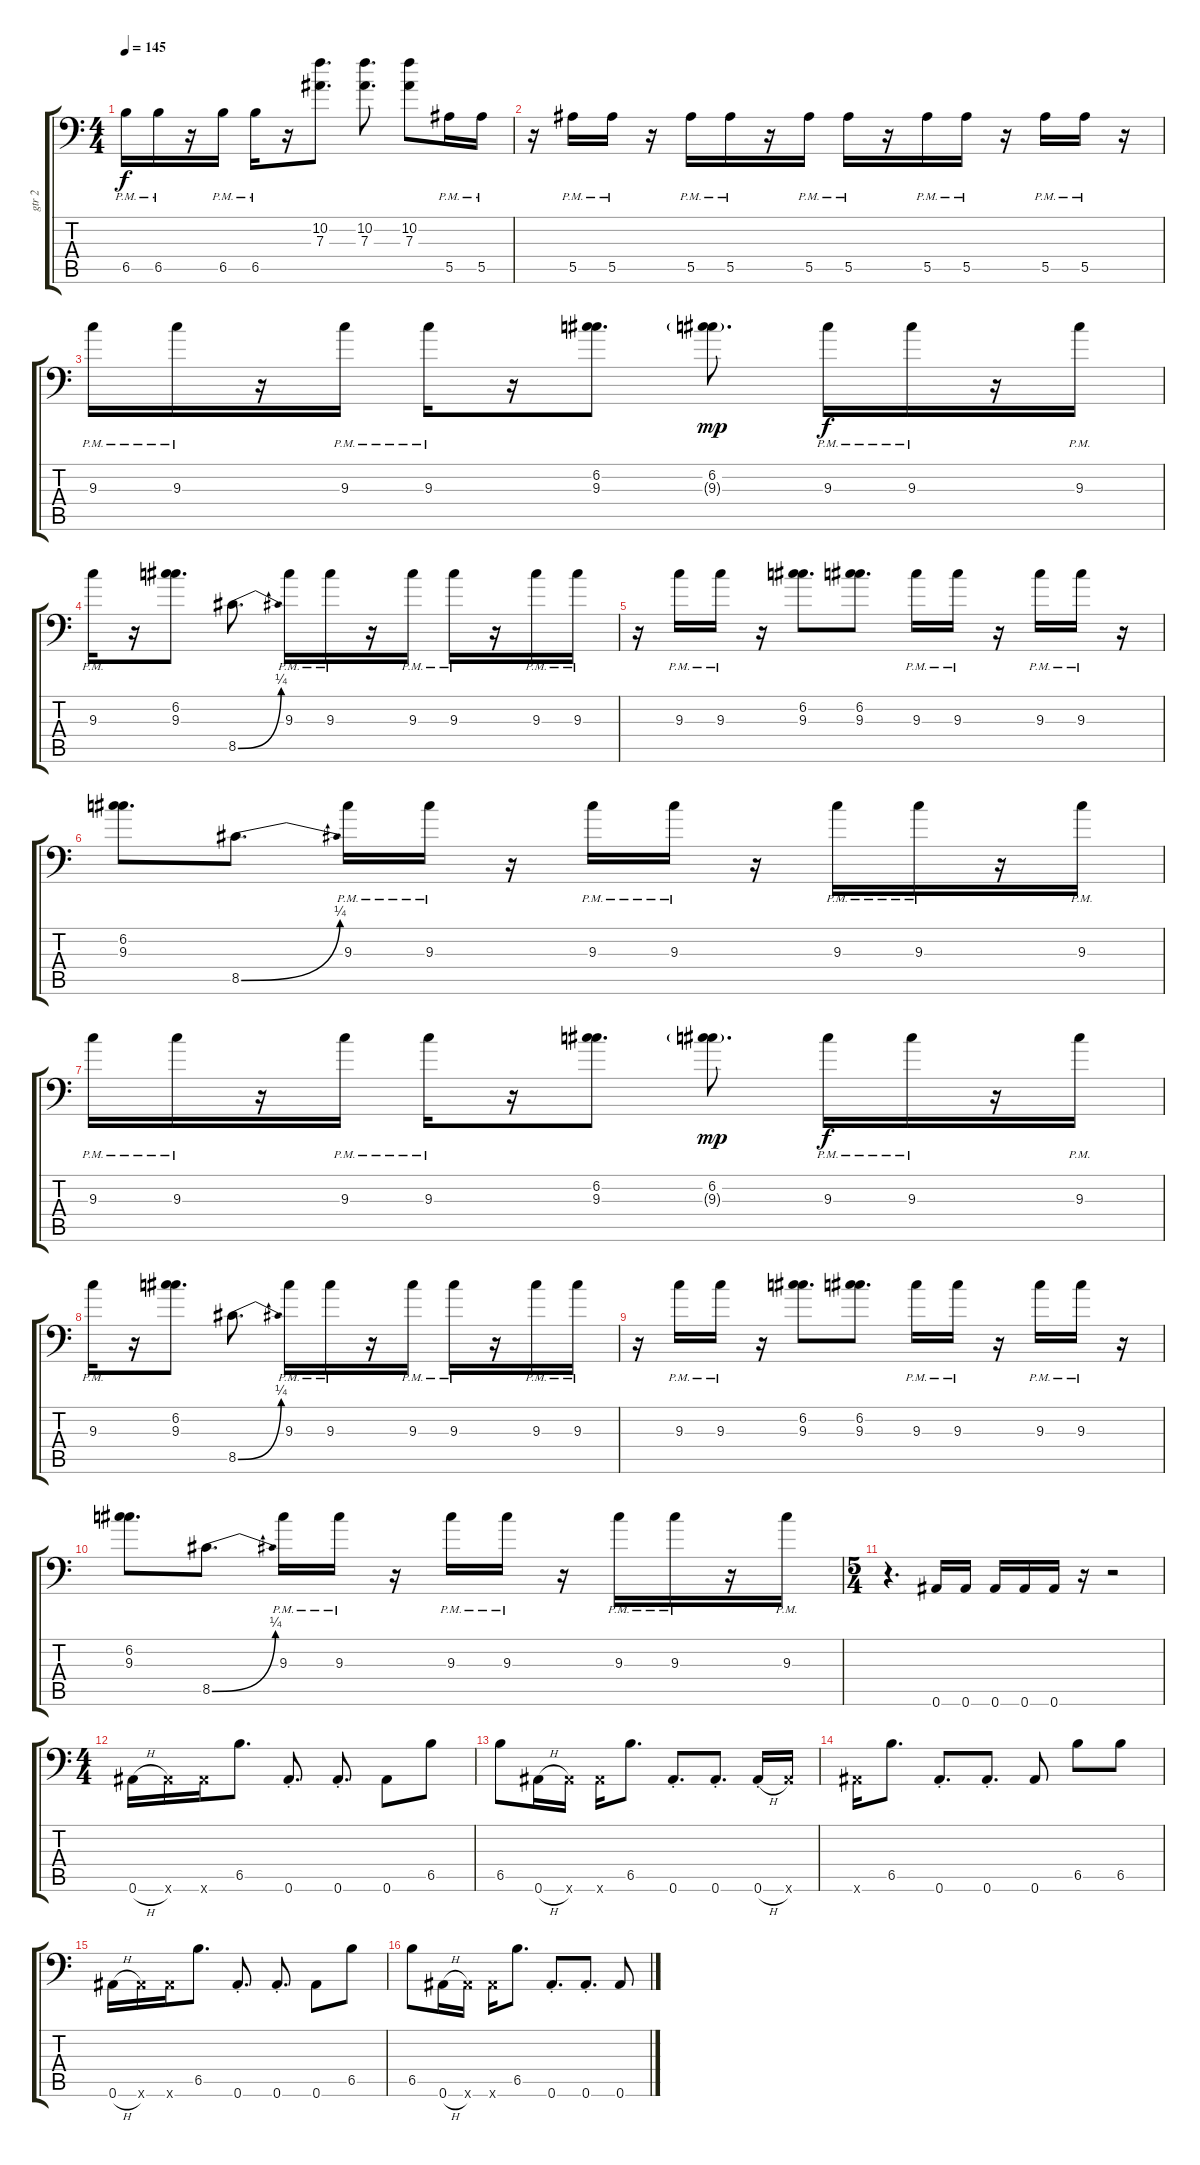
\track ("gtr 2" "gtr 2") {instrument distortionguitar}
\staff {score tabs}
\tuning (C4 G3 Eb3 Bb2 F2 Bb1) {hide}
\ts (4 4)
\tempo 145
\clef f4
\ks c
6.5{pm}.16{dy f} 6.5{pm}.16 r.16 6.5{pm}.16 6.5{pm}.16 r.16 (10.2 7.3).8{d} (10.2 7.3).8{d} (10.2 7.3).8 5.5{pm}.16 5.5{pm}.16 |
r.16 5.5{pm}.16 5.5{pm}.16 r.16 5.5{pm}.16 5.5{pm}.16 r.16 5.5{pm}.16 5.5{pm}.16 r.16 5.5{pm}.16 5.5{pm}.16 r.16 5.5{pm}.16 5.5{pm}.16 r.16 |
9.3{pm}.16 9.3{pm}.16 r.16 9.3{pm}.16 9.3{pm}.16 r.16 (6.2 9.3).8{d} (6.2 9.3{g}).8{d dy mp} 9.3{pm}.16{dy f} 9.3{pm}.16 r.16 9.3{pm}.16 |
9.3{pm}.16 r.16 (6.2 9.3).8{d} 8.5{be (bend 0 0 60 1)}.8{d} 9.3{pm}.16 9.3{pm}.16 r.16 9.3{pm}.16 9.3{pm}.16 r.16 9.3{pm}.16 9.3{pm}.16 |
r.16 9.3{pm}.16 9.3{pm}.16 r.16 (6.2 9.3).8{d} (6.2 9.3).8{d} 9.3{pm}.16 9.3{pm}.16 r.16 9.3{pm}.16 9.3{pm}.16 r.16 |
(6.2 9.3).8{d} 8.5{be (bend 0 0 60 1)}.8{d} 9.3{pm}.16 9.3{pm}.16 r.16 9.3{pm}.16 9.3{pm}.16 r.16 9.3{pm}.16 9.3{pm}.16 r.16 9.3{pm}.16 |
9.3{pm}.16 9.3{pm}.16 r.16 9.3{pm}.16 9.3{pm}.16 r.16 (6.2 9.3).8{d} (6.2 9.3{g}).8{d dy mp} 9.3{pm}.16{dy f} 9.3{pm}.16 r.16 9.3{pm}.16 |
9.3{pm}.16 r.16 (6.2 9.3).8{d} 8.5{be (bend 0 0 60 1)}.8{d} 9.3{pm}.16 9.3{pm}.16 r.16 9.3{pm}.16 9.3{pm}.16 r.16 9.3{pm}.16 9.3{pm}.16 |
r.16 9.3{pm}.16 9.3{pm}.16 r.16 (6.2 9.3).8{d} (6.2 9.3).8{d} 9.3{pm}.16 9.3{pm}.16 r.16 9.3{pm}.16 9.3{pm}.16 r.16 |
(6.2 9.3).8{d} 8.5{be (bend 0 0 60 1)}.8{d} 9.3{pm}.16 9.3{pm}.16 r.16 9.3{pm}.16 9.3{pm}.16 r.16 9.3{pm}.16 9.3{pm}.16 r.16 9.3{pm}.16 |
\ts (5 4)
r.4{d} 0.6.16 0.6.16 0.6.16 0.6.16 0.6.16 r.16 r.2 |
\ts (4 4)
0.6{h}.16 0.6{x}.16 0.6{x}.16 6.5.8{d} 0.6{st}.8{d} 0.6{st}.8{d} 0.6.8 6.5.8 |
6.5.8 0.6{h}.16 0.6{x}.16 0.6{x}.16 6.5.8{d} 0.6{st}.8{d} 0.6{st}.8{d} 0.6{h st}.16 0.6{x}.16 |
0.6{x}.16 6.5.8{d} 0.6{st}.8{d} 0.6{st}.8{d} 0.6.8 6.5.8 6.5.8 |
0.6{h}.16 0.6{x}.16 0.6{x}.16 6.5.8{d} 0.6{st}.8{d} 0.6{st}.8{d} 0.6.8 6.5.8 |
6.5.8 0.6{h}.16 0.6{x}.16 0.6{x}.16 6.5.8{d} 0.6{st}.8{d} 0.6{st}.8{d} 0.6.8
